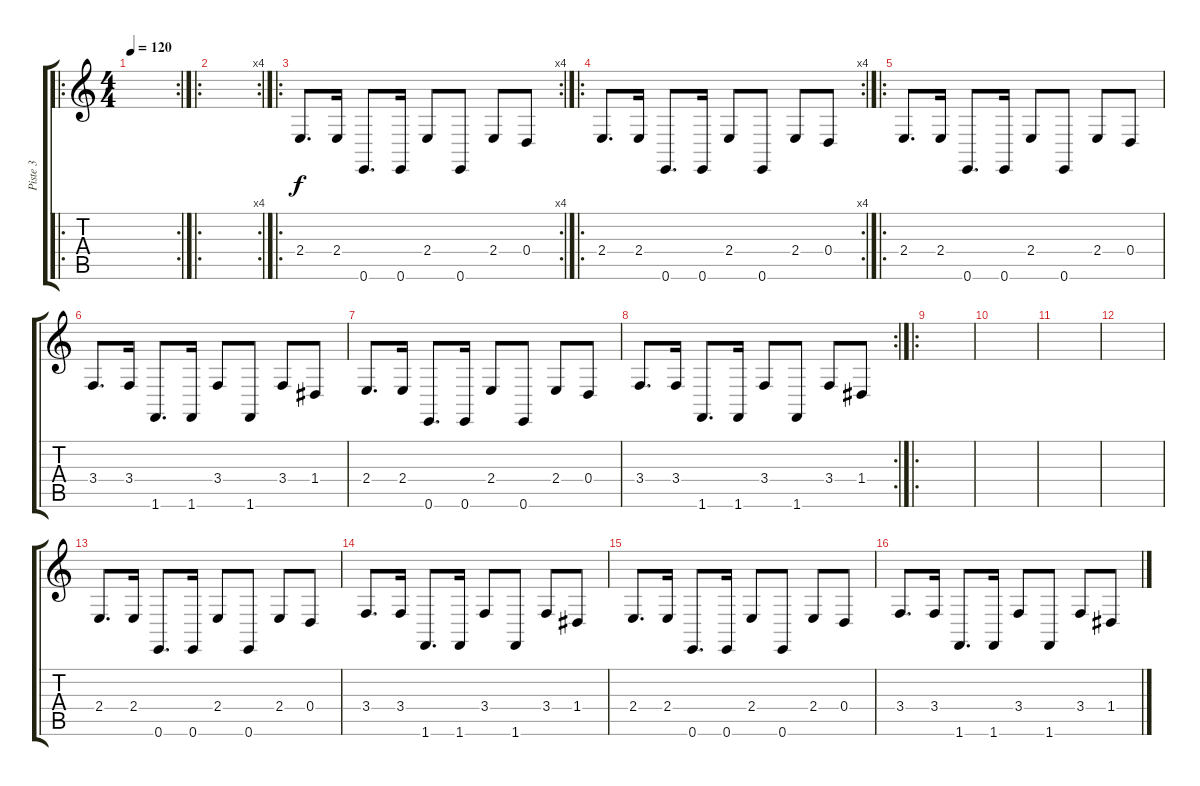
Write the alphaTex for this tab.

\track ("Piste 3" "Piste 3") {instrument electricgrandpiano}
\staff {score tabs}
\tuning (E4 B3 G3 D3 A2 E2) {hide}
\ro
\rc 2
\ts (4 4)
\tempo 120
\clef g2
\ks c
|
\ro
\rc 4
|
\ro
\rc 4
2.4.8{d} 2.4.16 0.6.8{d} 0.6.16 2.4.8 0.6.8 2.4.8 0.4.8 |
\ro
\rc 4
2.4.8{d} 2.4.16 0.6.8{d} 0.6.16 2.4.8 0.6.8 2.4.8 0.4.8 |
\ro
2.4.8{d} 2.4.16 0.6.8{d} 0.6.16 2.4.8 0.6.8 2.4.8 0.4.8 |
3.4.8{d} 3.4.16 1.6.8{d} 1.6.16 3.4.8 1.6.8 3.4.8 1.4.8 |
2.4.8{d} 2.4.16 0.6.8{d} 0.6.16 2.4.8 0.6.8 2.4.8 0.4.8 |
\rc 2
3.4.8{d} 3.4.16 1.6.8{d} 1.6.16 3.4.8 1.6.8 3.4.8 1.4.8 |
\ro
|
|
|
|
2.4.8{d} 2.4.16 0.6.8{d} 0.6.16 2.4.8 0.6.8 2.4.8 0.4.8 |
3.4.8{d} 3.4.16 1.6.8{d} 1.6.16 3.4.8 1.6.8 3.4.8 1.4.8 |
2.4.8{d} 2.4.16 0.6.8{d} 0.6.16 2.4.8 0.6.8 2.4.8 0.4.8 |
3.4.8{d} 3.4.16 1.6.8{d} 1.6.16 3.4.8 1.6.8 3.4.8 1.4.8
